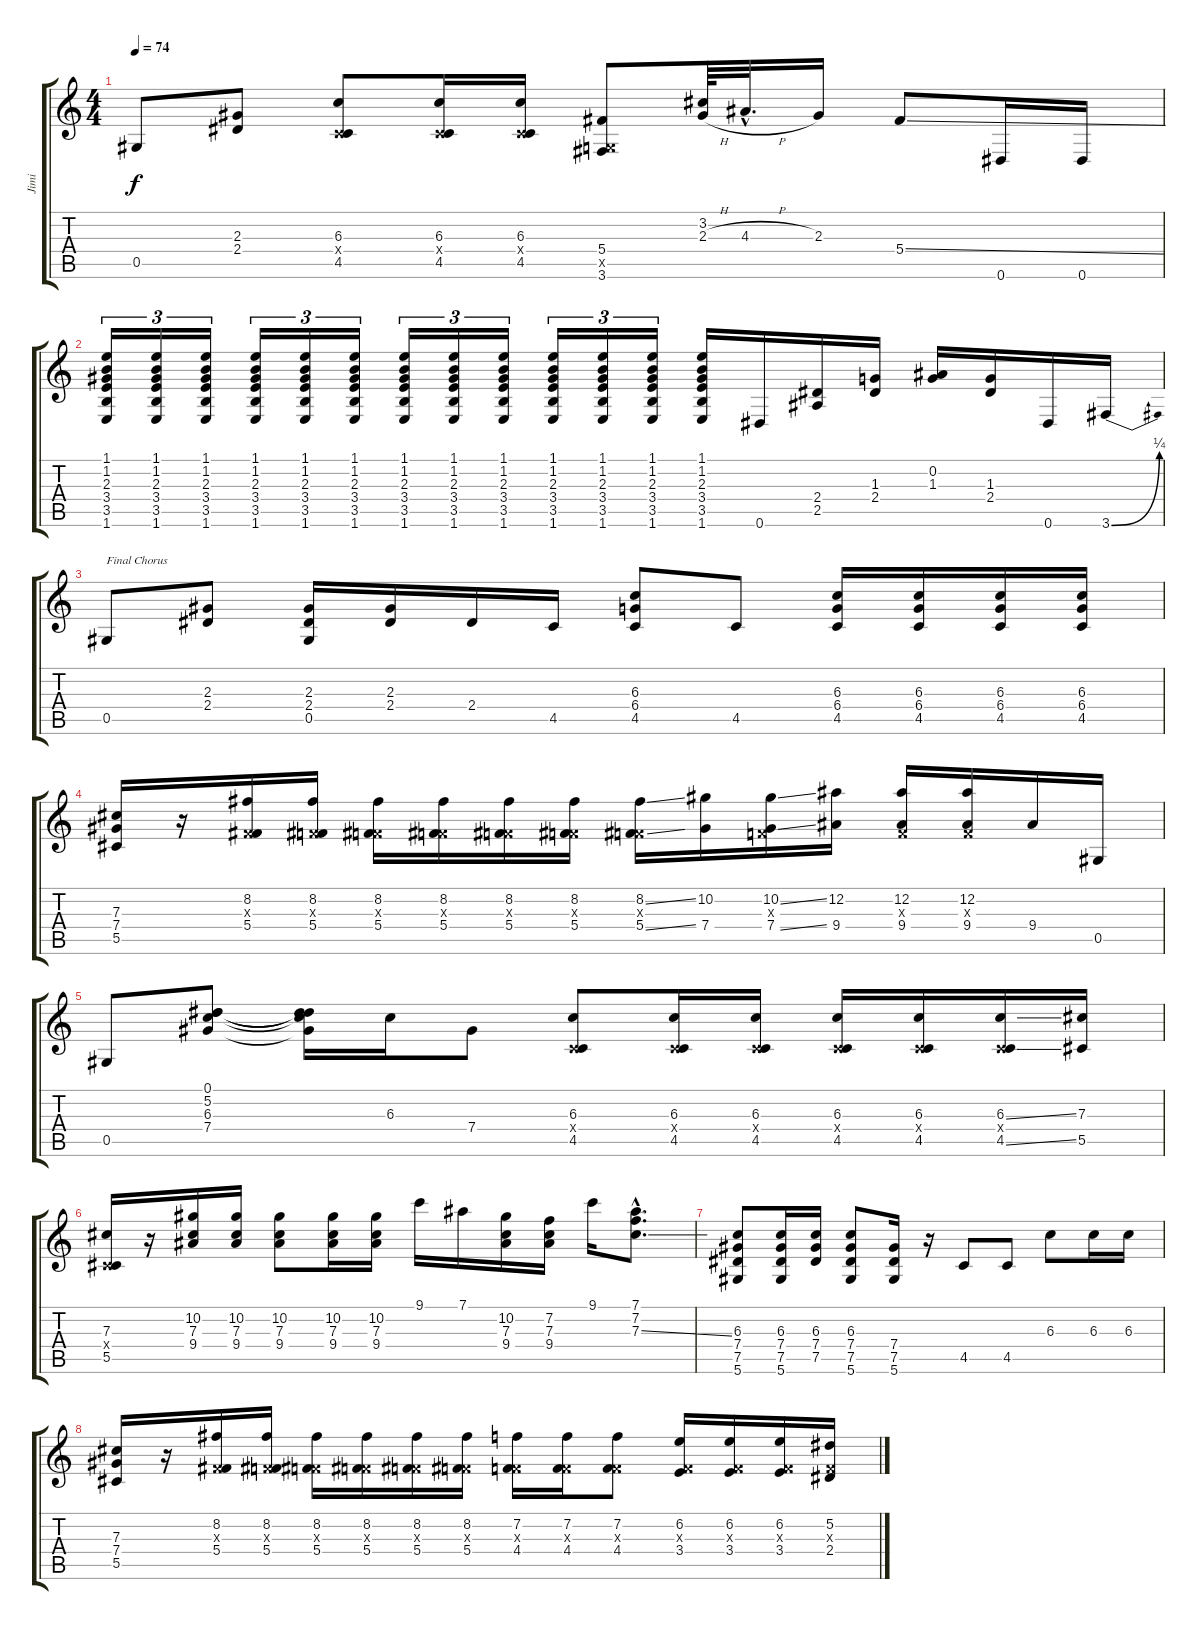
\track ("Jimi " "Jimi ") {instrument electricguitarclean}
\staff {score tabs}
\tuning (Eb4 Bb3 Gb3 Db3 Ab2 Eb2) {hide}
\ts (4 4)
\tempo 74
\clef g2
\ks c
0.5.8{dy f} (2.3 2.4).8 (6.3 -1.4{x} 4.5).8 (6.3 -1.4{x} 4.5).16 (6.3 -1.4{x} 4.5).16 (5.4 -1.5{x} 3.6).8 (3.2 2.3{h}).64 4.3{h hac}.32{d} 2.3.16 5.4{ss}.8 0.6.16 0.6.16 |
(1.1 1.2 2.3 3.4 3.5 1.6).16{tu (3 2)} (1.1 1.2 2.3 3.4 3.5 1.6).16{tu (3 2)} (1.1 1.2 2.3 3.4 3.5 1.6).16{tu (3 2)} (1.1 1.2 2.3 3.4 3.5 1.6).16{tu (3 2)} (1.1 1.2 2.3 3.4 3.5 1.6).16{tu (3 2)} (1.1 1.2 2.3 3.4 3.5 1.6).16{tu (3 2)} (1.1 1.2 2.3 3.4 3.5 1.6).16{tu (3 2)} (1.1 1.2 2.3 3.4 3.5 1.6).16{tu (3 2)} (1.1 1.2 2.3 3.4 3.5 1.6).16{tu (3 2)} (1.1 1.2 2.3 3.4 3.5 1.6).16{tu (3 2)} (1.1 1.2 2.3 3.4 3.5 1.6).16{tu (3 2)} (1.1 1.2 2.3 3.4 3.5 1.6).16{tu (3 2)} (1.1 1.2 2.3 3.4 3.5 1.6).16 0.6.16 (2.4 2.5).16 (1.3 2.4).16 (0.2 1.3).16 (1.3 2.4).16 0.6.16 3.6{be (bend 0 0 60 1)}.16 |
0.5.8{txt "Final Chorus"} (2.3 2.4).8 (2.3 2.4 0.5).16 (2.3 2.4).16 2.4.16 4.5.16 (6.3 6.4 4.5).8 4.5.8 (6.3 6.4 4.5).16 (6.3 6.4 4.5).16 (6.3 6.4 4.5).16 (6.3 6.4 4.5).16 |
(7.3 7.4 5.5).16 r.16 (8.2 -1.3{x} 5.4).16 (8.2 -1.3{x} 5.4).16 (8.2 -1.3{x} 5.4).16 (8.2 -1.3{x} 5.4).16 (8.2 -1.3{x} 5.4).16 (8.2 -1.3{x} 5.4).16 (8.2{ss} -1.3{x} 5.4{ss}).16 (10.2 7.4).16 (10.2{ss} -1.3{x} 7.4{ss}).16 (12.2 9.4).16 (12.2 -1.3{x} 9.4).16 (12.2 -1.3{x} 9.4).16 9.4.16 0.5.16 |
0.5.8 (0.1 5.2 6.3 7.4).8 (0.1{t} 5.2{t} 6.3{t} 7.4{t}).16 6.3.16 7.4.8 (6.3 -1.4{x} 4.5).8 (6.3 -1.4{x} 4.5).16 (6.3 -1.4{x} 4.5).16 (6.3 -1.4{x} 4.5).16 (6.3 -1.4{x} 4.5).16 (6.3{ss} -1.4{x} 4.5{ss}).16 (7.3 5.5).16 |
(7.3 -1.4{x} 5.5).16 r.16 (10.2 7.3 9.4).16 (10.2 7.3 9.4).16 (10.2 7.3 9.4).8 (10.2 7.3 9.4).16 (10.2 7.3 9.4).16 9.1.16 7.1.16 (10.2 7.3 9.4).16 (7.2 7.3 9.4).16 9.1.16 (7.1{hac} 7.2{hac} 7.3{ss hac}).8{d} |
(6.3 7.4 7.5 5.6).8 (6.3 7.4 7.5 5.6).16 (6.3 7.4 7.5).16 (6.3 7.4 7.5 5.6).8 (7.4 7.5 5.6).16 r.16 4.5.8 4.5.8 6.3.8 6.3.16 6.3.16 |
(7.3 7.4 5.5).16 r.16 (8.2 -1.3{x} 5.4).16 (8.2 -1.3{x} 5.4).16 (8.2 -1.3{x} 5.4).16 (8.2 -1.3{x} 5.4).16 (8.2 -1.3{x} 5.4).16 (8.2 -1.3{x} 5.4).16 (7.2 -1.3{x} 4.4).16 (7.2 -1.3{x} 4.4).16 (7.2 -1.3{x} 4.4).8 (6.2 -1.3{x} 3.4).16 (6.2 -1.3{x} 3.4).16 (6.2 -1.3{x} 3.4).16 (5.2 -1.3{x} 2.4).16
